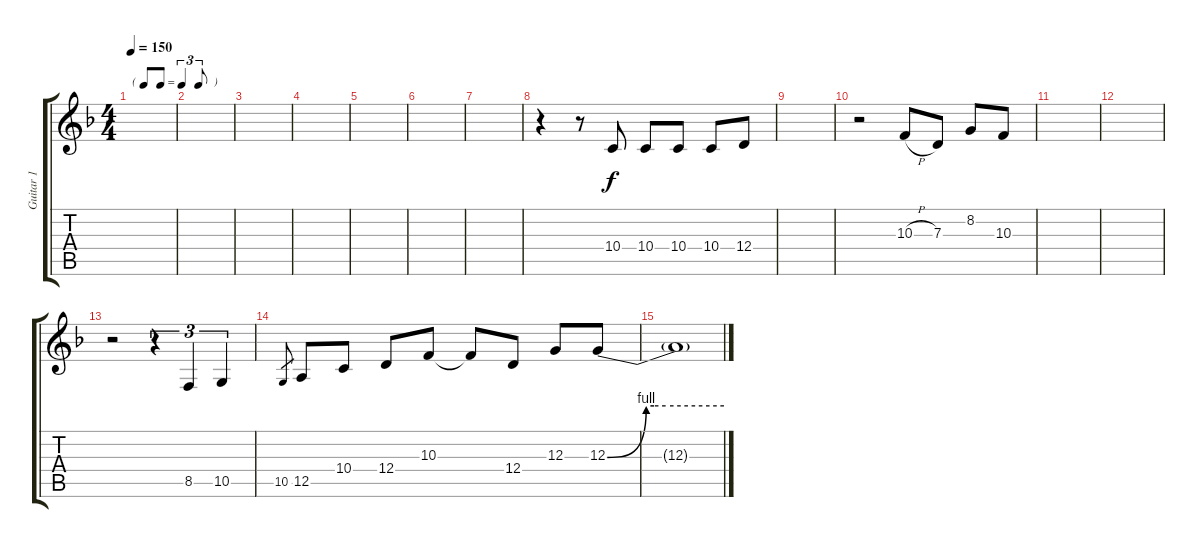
\track ("Guitar 1" "Guitar 1") {instrument lead8bassandlead}
\staff {score tabs}
\tuning (E4 B3 G3 D3 A2 E2) {hide}
\ts (4 4)
\tf triplet8th
\tempo 150
\clef g2
\ks f
|
|
|
|
|
|
|
r.4 r.8 10.4.8 10.4.8 10.4.8 10.4.8 12.4.8 |
|
r.2 10.3{h}.8 7.3.8 8.2.8 10.3.8 |
|
|
r.2 r.4{tu (3 2)} 8.5.4{tu (3 2)} 10.5.4{tu (3 2)} |
10.5.8{gr} 12.5.8 10.4.8 12.4.8 10.3.8 10.3{t}.8 12.4.8 12.3.8 12.3{be (custom 0 0 20 4 24 4 30 4 60 4)}.8 |
12.3{t}.1
